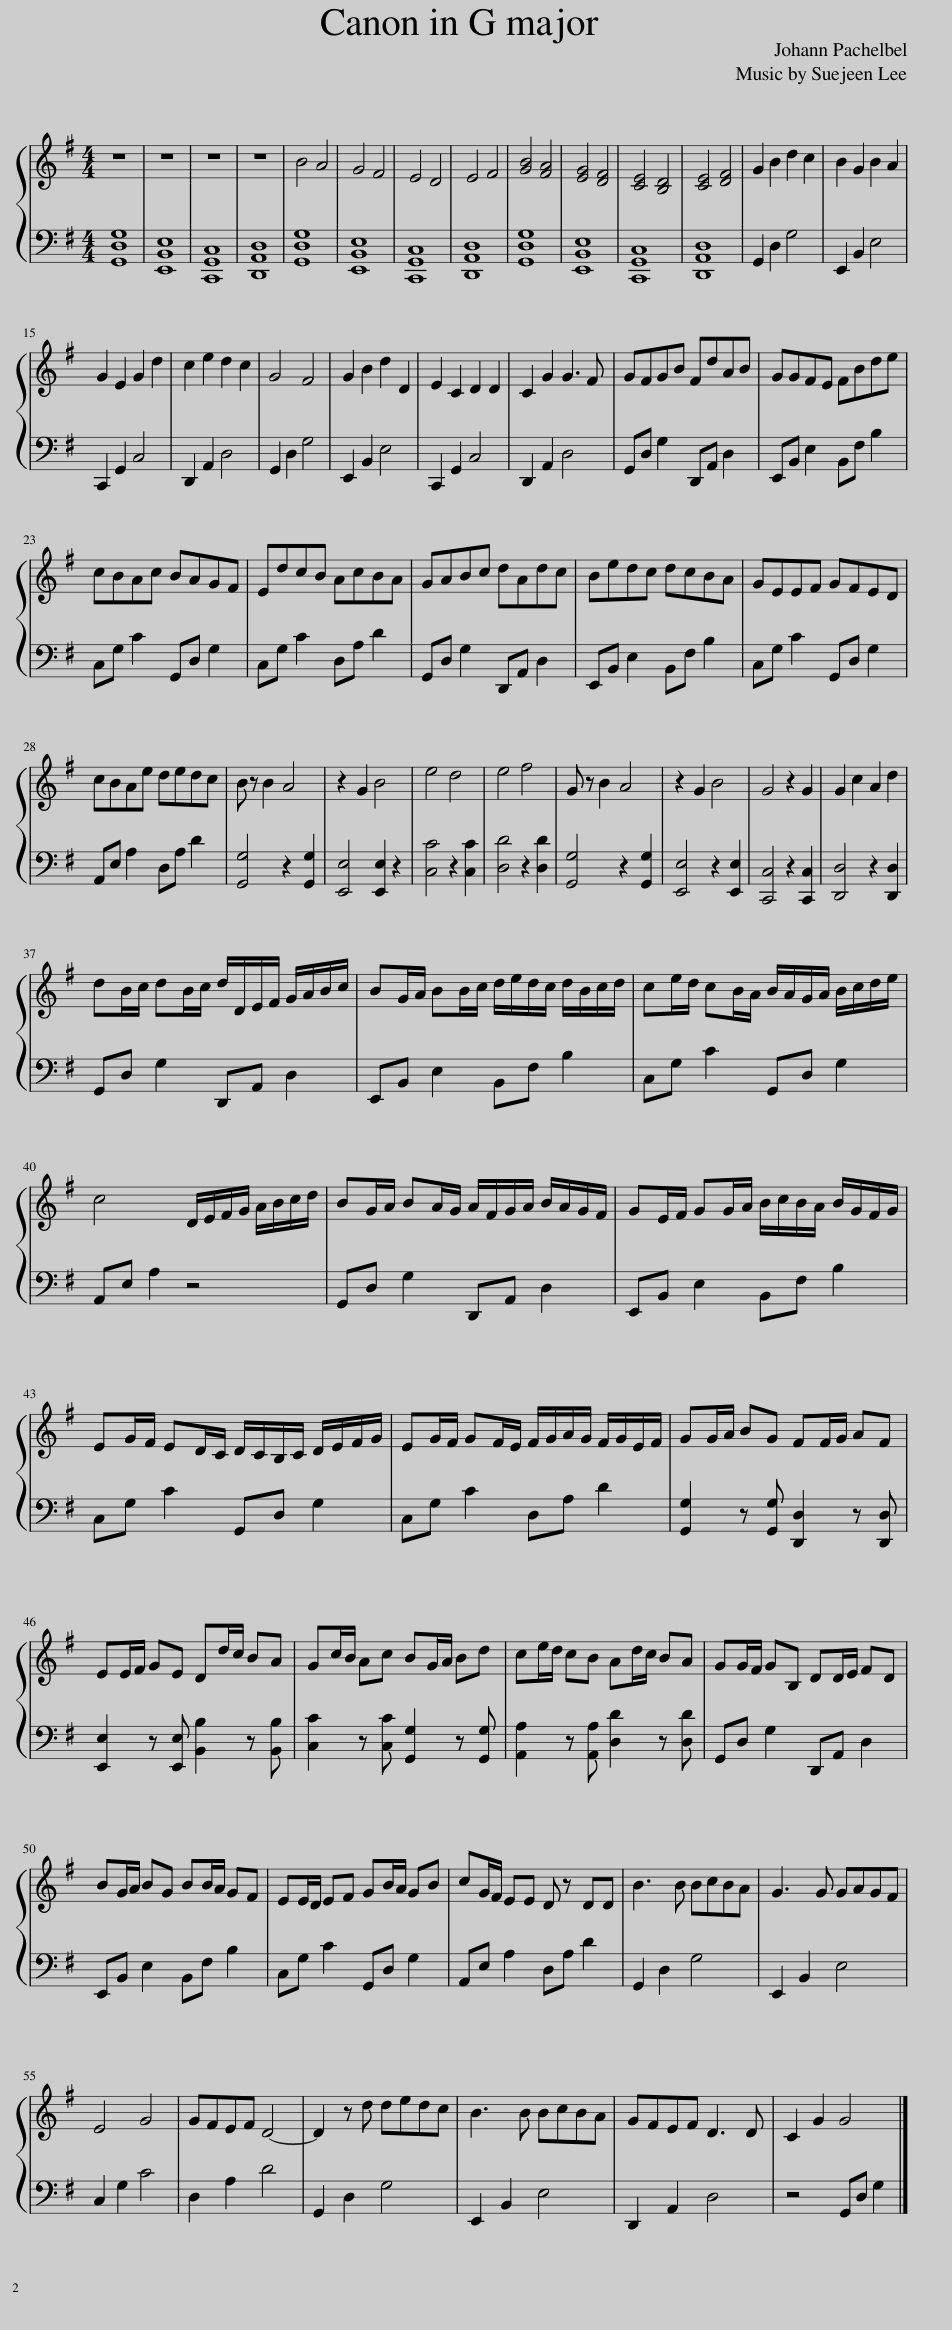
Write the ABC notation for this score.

X:1
%%score { 1 | 2 }
L:1/8
M:4/4
I:linebreak $
K:G
V:1 treble
V:2 bass
V:1
 z8 | z8 | z8 | z8 | B4 A4 | %5
 G4 F4 | E4 D4 | E4 F4 | [GB]4 [FA]4 | [EG]4 [DF]4 | %10
 [CE]4 [B,D]4 | [CE]4 [DF]4 | G2 B2 d2 c2 | B2 G2 B2 A2 |$ G2 E2 G2 d2 | %15
 c2 e2 d2 c2 | G4 F4 | G2 B2 d2 D2 | E2 C2 D2 D2 | C2 G2 G3 F | %20
 GFGB FdAB | GGFE FBde |$ cBAc BAGF | EdcB AcBA | GABc dAdc | %25
 Bedc dcBA | GEEF GFED |$ cBAe dedc | B z B2 A4 | z2 G2 B4 | %30
 e4 d4 | e4 f4 | G z B2 A4 | z2 G2 B4 | G4 z2 G2 | %35
 G2 c2 A2 d2 |$ dB/c/ dB/c/ d/D/E/F/ G/A/B/c/ | BG/A/ BB/c/ d/e/d/c/ d/B/c/d/ | ce/d/ cB/A/ B/A/G/A/ B/c/d/e/ |$ c4 D/E/F/G/ A/B/c/d/ | %40
 BG/A/ BA/G/ A/F/G/A/ B/A/G/F/ | GE/F/ GG/A/ B/c/B/A/ B/G/F/G/ |$ EG/F/ ED/C/ D/C/B,/C/ D/E/F/G/ | EG/F/ GF/E/ F/G/A/G/ F/G/E/F/ | GG/A/ BG FF/G/ AF |$ %45
 EE/F/ GE Dd/c/ BA | Gc/B/ Ac BG/A/ Bd | ce/d/ cB Ad/c/ BA | GG/F/ GB, DD/E/ FD |$ BG/A/ BG BB/A/ GF | %50
 EE/D/ EF GB/A/ GB | cG/F/ EE D z DD | B3 B BcBA | G3 G GAGF |$ E4 G4 | %55
 GFEF D4- | D2 z d dedc | B3 B BcBA | GFEF D3 D | C2 G2 G4 |] %60
V:2
 [G,,D,G,]8 | [E,,B,,E,]8 | [C,,G,,C,]8 | [D,,A,,D,]8 | [G,,D,G,]8 | %5
 [E,,B,,E,]8 | [C,,G,,C,]8 | [D,,A,,D,]8 | [G,,D,G,]8 | [E,,B,,E,]8 | %10
 [C,,G,,C,]8 | [D,,A,,D,]8 | G,,2 D,2 G,4 | E,,2 B,,2 E,4 |$ C,,2 G,,2 C,4 | %15
 D,,2 A,,2 D,4 | G,,2 D,2 G,4 | E,,2 B,,2 E,4 | C,,2 G,,2 C,4 | D,,2 A,,2 D,4 | %20
 G,,D, G,2 D,,A,, D,2 | E,,B,, E,2 B,,F, B,2 |$ C,G, C2 G,,D, G,2 | C,G, C2 D,A, D2 | G,,D, G,2 D,,A,, D,2 | %25
 E,,B,, E,2 B,,F, B,2 | C,G, C2 G,,D, G,2 |$ A,,E, A,2 D,A, D2 | [G,,G,]4 z2 [G,,G,]2 | [E,,E,]4 [E,,E,]2 z2 | %30
 [C,C]4 z2 [C,C]2 | [D,D]4 z2 [D,D]2 | [G,,G,]4 z2 [G,,G,]2 | [E,,E,]4 z2 [E,,E,]2 | [C,,C,]4 z2 [C,,C,]2 | %35
 [D,,D,]4 z2 [D,,D,]2 |$ G,,D, G,2 D,,A,, D,2 | E,,B,, E,2 B,,F, B,2 | C,G, C2 G,,D, G,2 |$ A,,E, A,2 z4 | %40
 G,,D, G,2 D,,A,, D,2 | E,,B,, E,2 B,,F, B,2 |$ C,G, C2 G,,D, G,2 | C,G, C2 D,A, D2 | [G,,G,]2 z [G,,G,] [D,,D,]2 z [D,,D,] |$ %45
 [E,,E,]2 z [E,,E,] [B,,B,]2 z [B,,B,] | [C,C]2 z [C,C] [G,,G,]2 z [G,,G,] | [A,,A,]2 z [A,,A,] [D,D]2 z [D,D] | G,,D, G,2 D,,A,, D,2 |$ E,,B,, E,2 B,,F, B,2 | %50
 C,G, C2 G,,D, G,2 | A,,E, A,2 D,A, D2 | G,,2 D,2 G,4 | E,,2 B,,2 E,4 |$ C,2 G,2 C4 | %55
 D,2 A,2 D4 | G,,2 D,2 G,4 | E,,2 B,,2 E,4 | D,,2 A,,2 D,4 | z4 G,,D, G,2 |] %60
